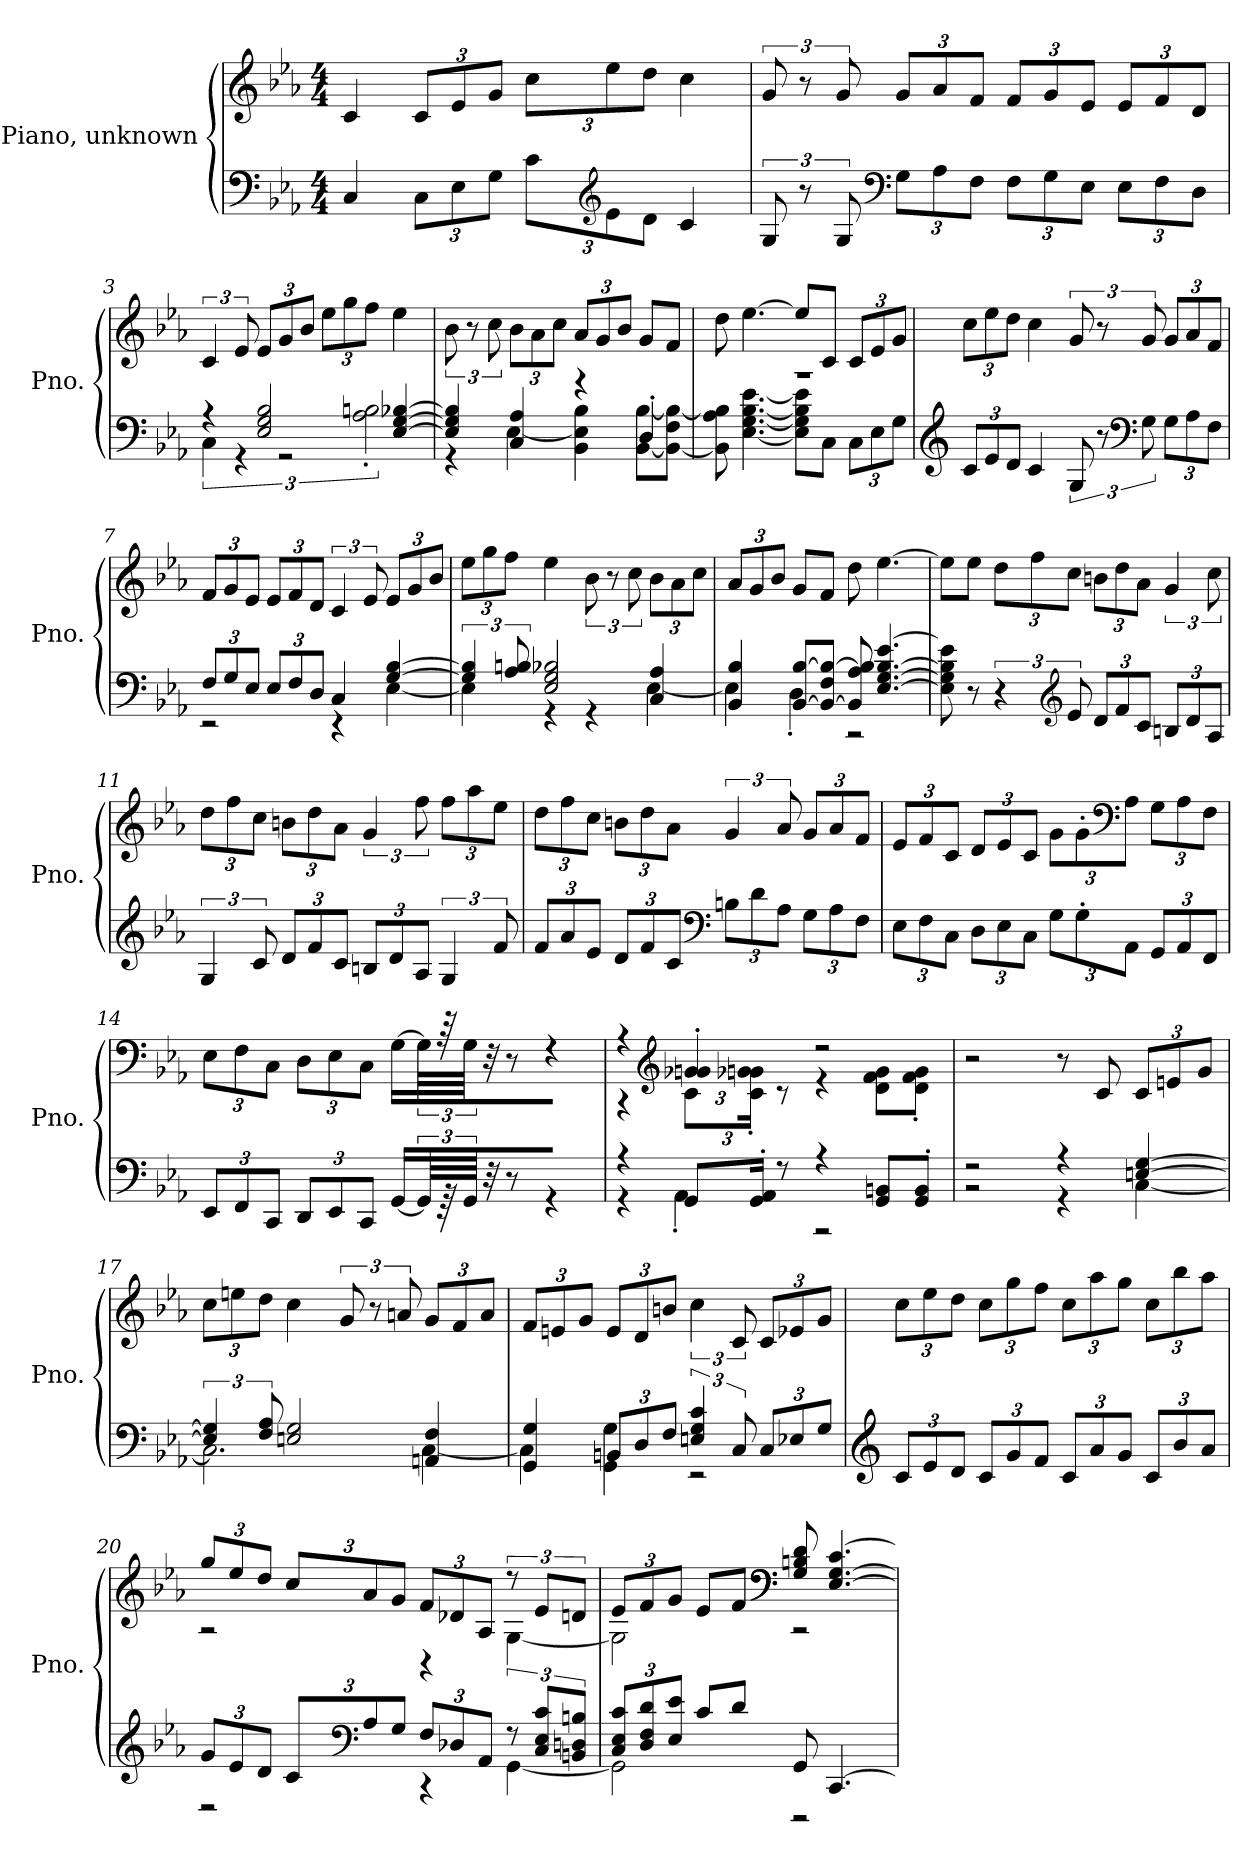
**kern	**kern
*part1	*part1
*staff2	*staff1
*I"Piano, unknown	*
*I'Pno.	*
*clefF4	*clefG2
*k[b-e-a-]	*k[b-e-a-]
*M4/4	*M4/4
*MM120	*MM120
=1	=1
4C/	4c/
*Xbrackettup	*Xbrackettup
12C\L	12c/L
12E-\	12e-/
12G\J	12g/J
12c\L	12cc\L
*clefG2	*
12e-\	12ee-\
12d\J	12dd\J
4c/	4cc\
=2	=2
*brackettup	*brackettup
12G/	12g/
12r	12r
12G/	12g/
*clefF4	*
*Xbrackettup	*Xbrackettup
12G\L	12g/L
12A-\	12a-/
12F\J	12f/J
12F\L	12f/L
12G\	12g/
12E-\J	12e-/J
12E-\L	12e-/L
12F\	12f/
12D\J	12d/J
=3	=3
*^	*
*	*brackettup	*brackettup
4r	6C\	6c/
.	6r	12e-/
*	*	*Xbrackettup
2E-/ 2G/ 2B-/	.	12e-/L
.	3r	12g/
.	.	12b-/J
.	.	12ee-\L
.	.	12gg\
.	3A-\' 3Bn\'	12ff\J
[4E-/ [4G/ [4B-X/	.	4ee-\
!!LO:LB:g=z
=4	=4	=4
*	*	*brackettup
4E-/] 4G/] 4B-/]	4r	12b-\
.	.	12r
.	.	12cc\
*	*	*Xbrackettup
4C/ 4A-/	[4E-\	12b-\L
.	.	12a-\
.	.	12cc\J
4r	4BB-\ 4E-\] 4B-\	12a-/L
.	.	12g/
.	.	12b-/J
4D'/	[8BB-\ [8B-\L	8g/L
.	8BB-\_ 8F\ 8B-\_J	8f/J
=5	=5	=5
1r	8BB-\] 8A-\ 8B-\]	8dd\
.	[4.E-\ [4.G\ [4.B-\ [4.e-\	[4.ee-\
.	8E-\] 8G\] 8B-\] 8e-\]L	8ee-/L]
.	8C\J	8c/J
*	*Xbrackettup	*
.	12C\L	12c/L
.	12E-\	12e-/
.	12G\J	12g/J
*v	*v	*
=6	=6
*clefG2	*
12c/L	12cc\L
12e-/	12ee-\
12d/J	12dd\J
4c/	4cc\
*brackettup	*brackettup
12G/	12g/
12r	12r
*clefF4	*
12G\	12g/
*Xbrackettup	*Xbrackettup
12G\L	12g/L
12A-\	12a-/
12F\J	12f/J
!!LO:LB:g=z
=7	=7
*^	*
12F/L	2r	12f/L
12G/	.	12g/
12E-/J	.	12e-/J
12E-/L	.	12e-/L
12F/	.	12f/
12D/J	.	12d/J
*	*	*brackettup
4C/	4r	6c/
.	.	12e-/
*	*	*Xbrackettup
[4G/ [4B-/	[4E-\	12e-/L
.	.	12g/
.	.	12b-/J
=8	=8	=8
*brackettup	*	*
6G/] 6B-/]	4E-\]	12ee-\L
.	.	12gg\
12A-/ 12Bn/	.	12ff\J
2E-/ 2G/ 2B-X/	4r	4ee-\
*	*	*brackettup
.	4r	12b-\
.	.	12r
.	.	12cc\
*	*	*Xbrackettup
4C/ 4A-/	[4E-\	12b-\L
.	.	12a-\
.	.	12cc\J
=9	=9	=9
4BB-/ 4B-/	4E-\]	12a-/L
.	.	12g/
.	.	12b-/J
[8BB-/ [8B-/L	4D'\	8g/L
8BB-/_ 8F/ 8B-/_J	.	8f/J
8BB-/] 8A-/ 8B-/]	2r	8dd\
[4.E-/ [4.G/ [4.B-/ [4.e-/	.	[4.ee-\
*v	*v	*
!!LO:LB:g=z
=10	=10
8E-\] 8G\] 8B-\] 8e-\]	8ee-\L]
8r	8ee-\J
6r	12dd\L
.	12ff\
*clefG2	*
12e-/	12cc\J
*Xbrackettup	*
12d/L	12bn\L
12f/	12dd\
12c/J	12a-\J
*	*brackettup
12Bn/L	6g/
12d/	.
12A-/J	12cc\
=11	=11
*brackettup	*Xbrackettup
6G/	12dd\L
.	12ff\
12c/	12cc\J
*Xbrackettup	*
12d/L	12bn\L
12f/	12dd\
12c/J	12a-\J
*	*brackettup
12Bn/L	6g/
12d/	.
12A-/J	12ff\
*brackettup	*Xbrackettup
6G/	12ff\L
.	12aa-\
12f/	12ee-\J
=12	=12
*Xbrackettup	*
12f/L	12dd\L
12a-/	12ff\
12e-/J	12cc\J
12d/L	12bn\L
12f/	12dd\
12c/J	12a-\J
*clefF4	*
*	*brackettup
12Bn\L	6g/
12d\	.
12A-\J	12a-/
*	*Xbrackettup
12G\L	12g/L
12A-\	12a-/
12F\J	12f/J
!!LO:LB:g=z
=13	=13
12E-\L	12e-/L
12F\	12f/
12C\J	12c/J
12D\L	12d/L
12E-\	12e-/
12C\J	12c/J
12G\L	12g\L
12G'\	12g'\
*	*clefF4
12AA-\J	12A-\J
12GG/L	12G\L
12AA-/	12A-\
12FF/J	12F\J
=14	=14
12EE-/L	12E-\L
12FF/	12F\
12CC/J	12C\J
12DD/L	12D\L
12EE-/	12E-\
12CC/J	12C\J
[16GG/LL	[16G\LL
*brackettup	*brackettup
96GG/JJkk]	96G\JJkk]
96r	96r
96GG/	96G\
32r	32r
8r	8r
4r	4r
=15	=15
*^	*^
4r	4r	4r	4r
*	*	*clefG2	*
*Xbrackettup	*	*	*Xbrackettup
12GG/L	4AA-'\	4g-X/' 4gn/'	12c\L
24GG/' 24AA-/'Jk	.	.	24c\' 24g-X\' 24gn\'Jk
8r	.	.	8r
4r	2r	2r	4r
8GG/ 8BBn/L	.	.	8d\ 8f\ 8g\L
8GG/' 8BB/'J	.	.	8d\' 8f\' 8g\'J
*	*	*v	*v
!!LO:LB:g=z
=16	=16	=16
2r	2r	2r
4r	4r	8r
.	.	8c/
[4En/ [4G/	[4C\	12c/L
.	.	12en/
.	.	12g/J
=17	=17	=17
*brackettup	*	*
6E/] 6G/]	2.C\]	12cc\L
.	.	12een\
12F/ 12A-/	.	12dd\J
2En/ 2G/	.	4cc\
*	*	*brackettup
.	.	12g/
.	.	12r
.	.	12an/
*	*	*Xbrackettup
4AAn/ 4F/	[4C\	12g/L
.	.	12f/
.	.	12a/J
=18	=18	=18
4GG/ 4G/	4C\]	12f/L
.	.	12en/
.	.	12g/J
*Xbrackettup	*	*
12BBn/L	4GG\ 4G\	12e/L
12D/	.	12d/
12F/J	.	12bn/J
*brackettup	*	*brackettup
6En/ 6G/ 6c/	2r	6cc\
12C/	.	12c/
*Xbrackettup	*	*Xbrackettup
12C/L	.	12c/L
12E-X/	.	12e-X/
12G/J	.	12g/J
*v	*v	*
!!LO:PB:g=z
=19	=19
*clefG2	*
12c/L	12cc\L
12e-/	12ee-\
12d/J	12dd\J
12c/L	12cc\L
12g/	12gg\
12f/J	12ff\J
12c/L	12cc\L
12a-/	12aa-\
12g/J	12gg\J
12c/L	12cc\L
12b-/	12bb-\
12a-/J	12aa-\J
=20	=20
*^	*^
12g/L	2r	12gg/L	2r
12e-/	.	12ee-/	.
12d/J	.	12dd/J	.
12c/L	.	12cc/L	.
*clefF4	*	*	*
12A-/	.	12a-/	.
12G/J	.	12g/J	.
12F/L	4r	12f/L	4r
12D-X/	.	12d-X/	.
12AA-/J	.	12A-/J	.
*brackettup	*	*brackettup	*
12r	[4GG\	12r	[4G\
12C/ 12E-/ 12c/L	.	12e-/L	.
12BBn/ 12Dn/ 12Bn/J	.	12dn/J	.
=21	=21	=21	=21
*Xbrackettup	*	*Xbrackettup	*
12C/ 12E-/ 12c/L	2GG\]	12e-/L	2G\]
12D/ 12F/ 12d/	.	12f/	.
12E-/ 12e-/J	.	12g/J	.
8c/L	.	8e-/L	.
8d/J	.	8f/J	.
*	*	*clefF4	*
8GG/	2r	8G/ 8Bn/ 8d/	2r
[4.CC/	.	[4.E-/ [4.G/ [4.c/	.
*v	*v	*	*
*	*v	*v
=	=
*-	*-
